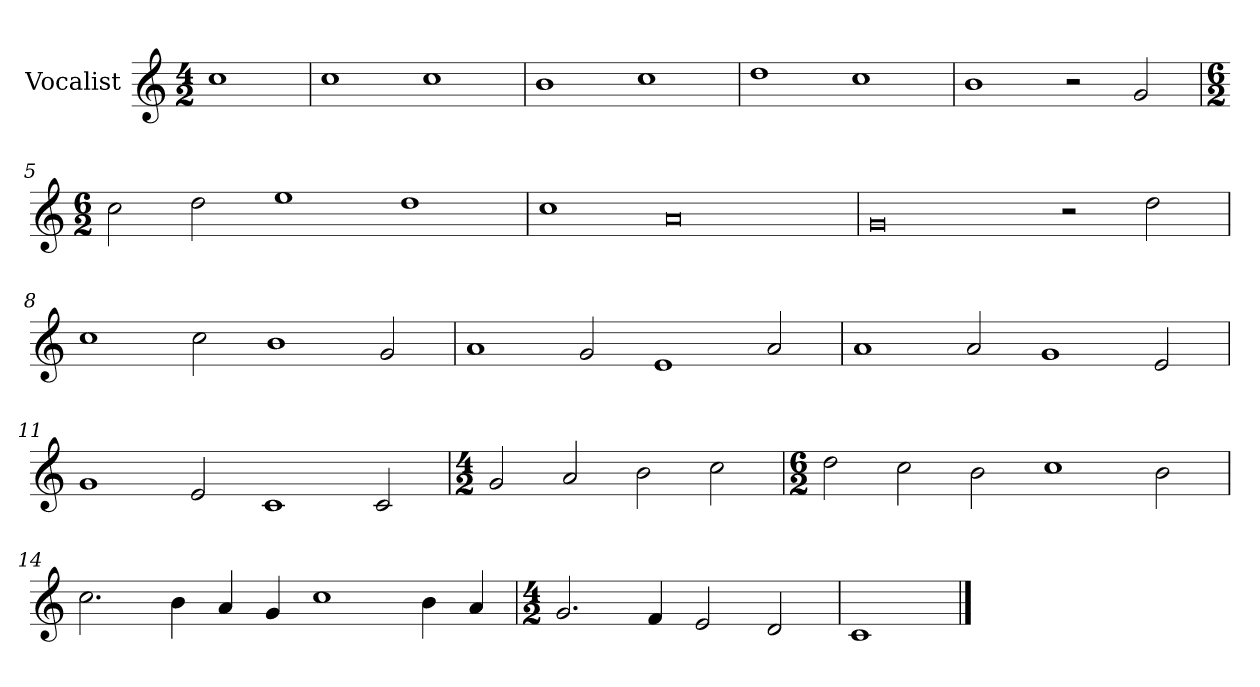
**kern
*part1
*staff1
*I"Vocalist
*k[]
*C:
*M4/2
=
1cc
=1
1cc
1cc
=2
1b
1cc
=3
1dd
1cc
=4
1b
2r
2g
=5
*M6/2
2cc
2dd
1ee
1dd
=6
1cc
0a
=7
0g
2r
2dd
=8
1cc
2cc
1b
2g
=9
1a
2g
1e
2a
=10
1a
2a
1g
2e
=11
1g
2e
1c
2c
=12
*M4/2
2g
2a
2b
2cc
=13
*M6/2
2dd
2cc
2b
1cc
2b
=14
2.cc
4b
4a
4g
1cc
4b
4a
=15
*M4/2
2.g
4f
2e
2d
=16
1c
==
*-
